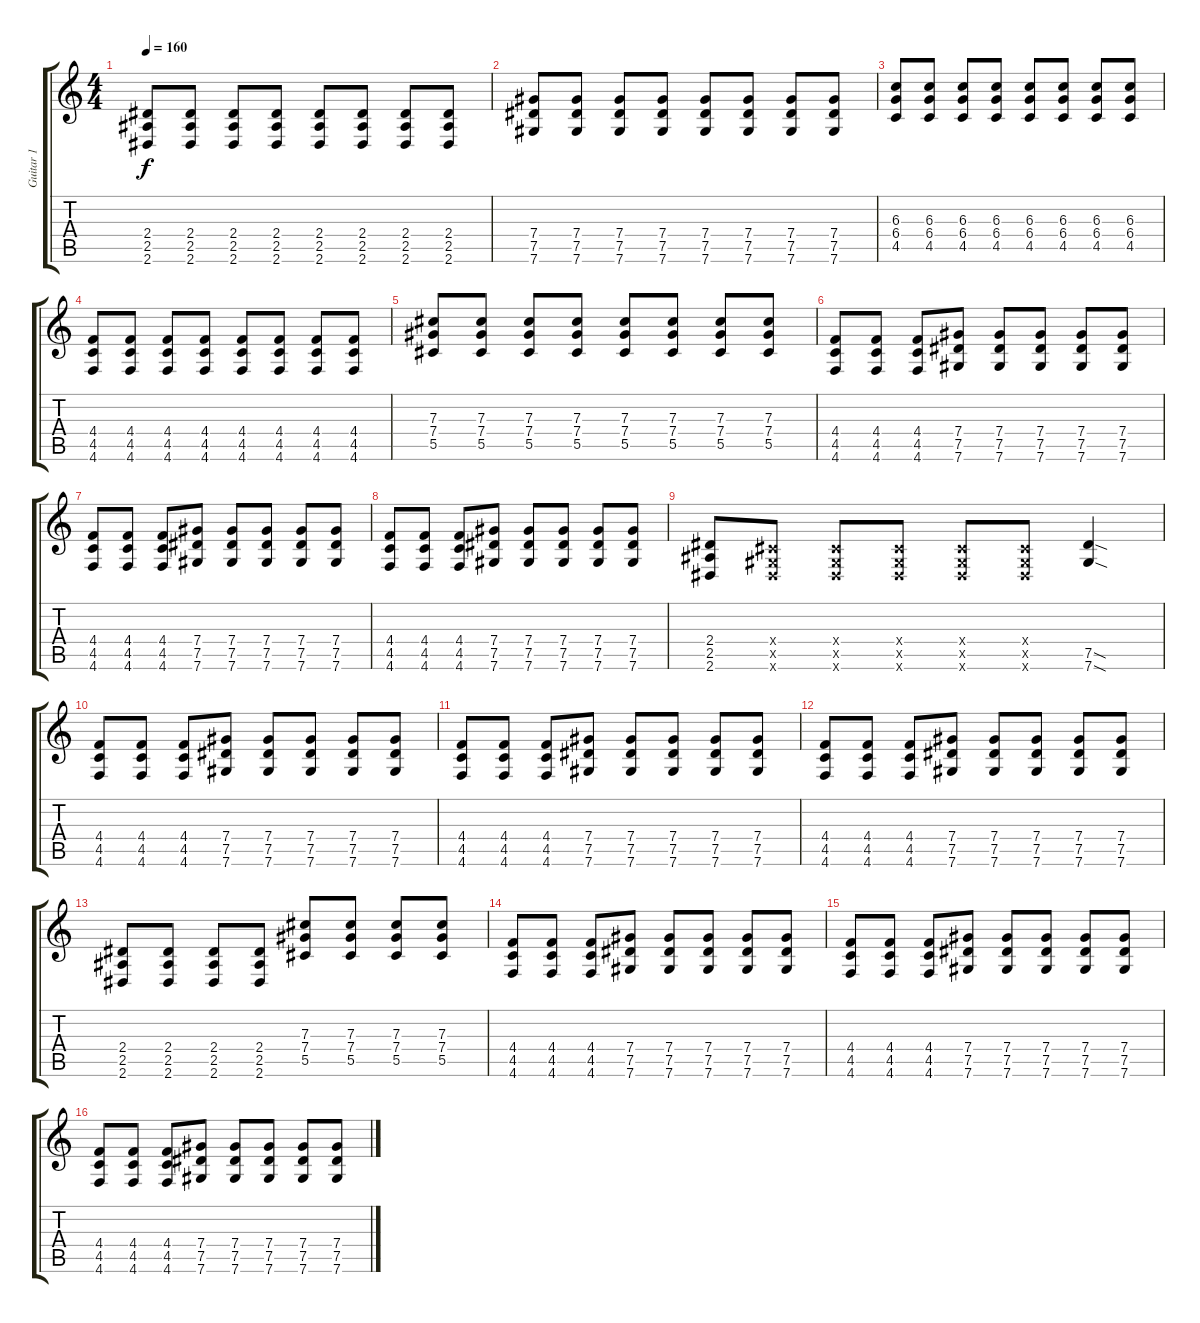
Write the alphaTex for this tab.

\track ("Guitar 1" "Guitar 1") {instrument overdrivenguitar}
\staff {score tabs}
\tuning (Eb4 Bb3 Gb3 Db3 Ab2 Db2) {hide}
\ts (4 4)
\tempo 160
\clef g2
\ks c
(2.4 2.5 2.6).8{dy f} (2.4 2.5 2.6).8 (2.4 2.5 2.6).8 (2.4 2.5 2.6).8 (2.4 2.5 2.6).8 (2.4 2.5 2.6).8 (2.4 2.5 2.6).8 (2.4 2.5 2.6).8 |
(7.4 7.5 7.6).8 (7.4 7.5 7.6).8 (7.4 7.5 7.6).8 (7.4 7.5 7.6).8 (7.4 7.5 7.6).8 (7.4 7.5 7.6).8 (7.4 7.5 7.6).8 (7.4 7.5 7.6).8 |
(6.3 6.4 4.5).8 (6.3 6.4 4.5).8 (6.3 6.4 4.5).8 (6.3 6.4 4.5).8 (6.3 6.4 4.5).8 (6.3 6.4 4.5).8 (6.3 6.4 4.5).8 (6.3 6.4 4.5).8 |
(4.4 4.5 4.6).8 (4.4 4.5 4.6).8 (4.4 4.5 4.6).8 (4.4 4.5 4.6).8 (4.4 4.5 4.6).8 (4.4 4.5 4.6).8 (4.4 4.5 4.6).8 (4.4 4.5 4.6).8 |
(7.3 7.4 5.5).8 (7.3 7.4 5.5).8 (7.3 7.4 5.5).8 (7.3 7.4 5.5).8 (7.3 7.4 5.5).8 (7.3 7.4 5.5).8 (7.3 7.4 5.5).8 (7.3 7.4 5.5).8 |
(4.4 4.5 4.6).8 (4.4 4.5 4.6).8 (4.4 4.5 4.6).8 (7.4 7.5 7.6).8 (7.4 7.5 7.6).8 (7.4 7.5 7.6).8 (7.4 7.5 7.6).8 (7.4 7.5 7.6).8 |
(4.4 4.5 4.6).8 (4.4 4.5 4.6).8 (4.4 4.5 4.6).8 (7.4 7.5 7.6).8 (7.4 7.5 7.6).8 (7.4 7.5 7.6).8 (7.4 7.5 7.6).8 (7.4 7.5 7.6).8 |
(4.4 4.5 4.6).8 (4.4 4.5 4.6).8 (4.4 4.5 4.6).8 (7.4 7.5 7.6).8 (7.4 7.5 7.6).8 (7.4 7.5 7.6).8 (7.4 7.5 7.6).8 (7.4 7.5 7.6).8 |
(2.4 2.5 2.6).8 (0.4{x} 0.5{x} 2.6{x}).8 (0.4{x} 0.5{x} 2.6{x}).8 (0.4{x} 0.5{x} 2.6{x}).8 (0.4{x} 0.5{x} 2.6{x}).8 (0.4{x} 0.5{x} 2.6{x}).8 (7.5{sod} 7.6{sod}).4 |
(4.4 4.5 4.6).8 (4.4 4.5 4.6).8 (4.4 4.5 4.6).8 (7.4 7.5 7.6).8 (7.4 7.5 7.6).8 (7.4 7.5 7.6).8 (7.4 7.5 7.6).8 (7.4 7.5 7.6).8 |
(4.4 4.5 4.6).8 (4.4 4.5 4.6).8 (4.4 4.5 4.6).8 (7.4 7.5 7.6).8 (7.4 7.5 7.6).8 (7.4 7.5 7.6).8 (7.4 7.5 7.6).8 (7.4 7.5 7.6).8 |
(4.4 4.5 4.6).8 (4.4 4.5 4.6).8 (4.4 4.5 4.6).8 (7.4 7.5 7.6).8 (7.4 7.5 7.6).8 (7.4 7.5 7.6).8 (7.4 7.5 7.6).8 (7.4 7.5 7.6).8 |
(2.4 2.5 2.6).8 (2.4 2.5 2.6).8 (2.4 2.5 2.6).8 (2.4 2.5 2.6).8 (7.3 7.4 5.5).8 (7.3 7.4 5.5).8 (7.3 7.4 5.5).8 (7.3 7.4 5.5).8 |
(4.4 4.5 4.6).8 (4.4 4.5 4.6).8 (4.4 4.5 4.6).8 (7.4 7.5 7.6).8 (7.4 7.5 7.6).8 (7.4 7.5 7.6).8 (7.4 7.5 7.6).8 (7.4 7.5 7.6).8 |
(4.4 4.5 4.6).8 (4.4 4.5 4.6).8 (4.4 4.5 4.6).8 (7.4 7.5 7.6).8 (7.4 7.5 7.6).8 (7.4 7.5 7.6).8 (7.4 7.5 7.6).8 (7.4 7.5 7.6).8 |
(4.4 4.5 4.6).8 (4.4 4.5 4.6).8 (4.4 4.5 4.6).8 (7.4 7.5 7.6).8 (7.4 7.5 7.6).8 (7.4 7.5 7.6).8 (7.4 7.5 7.6).8 (7.4 7.5 7.6).8
